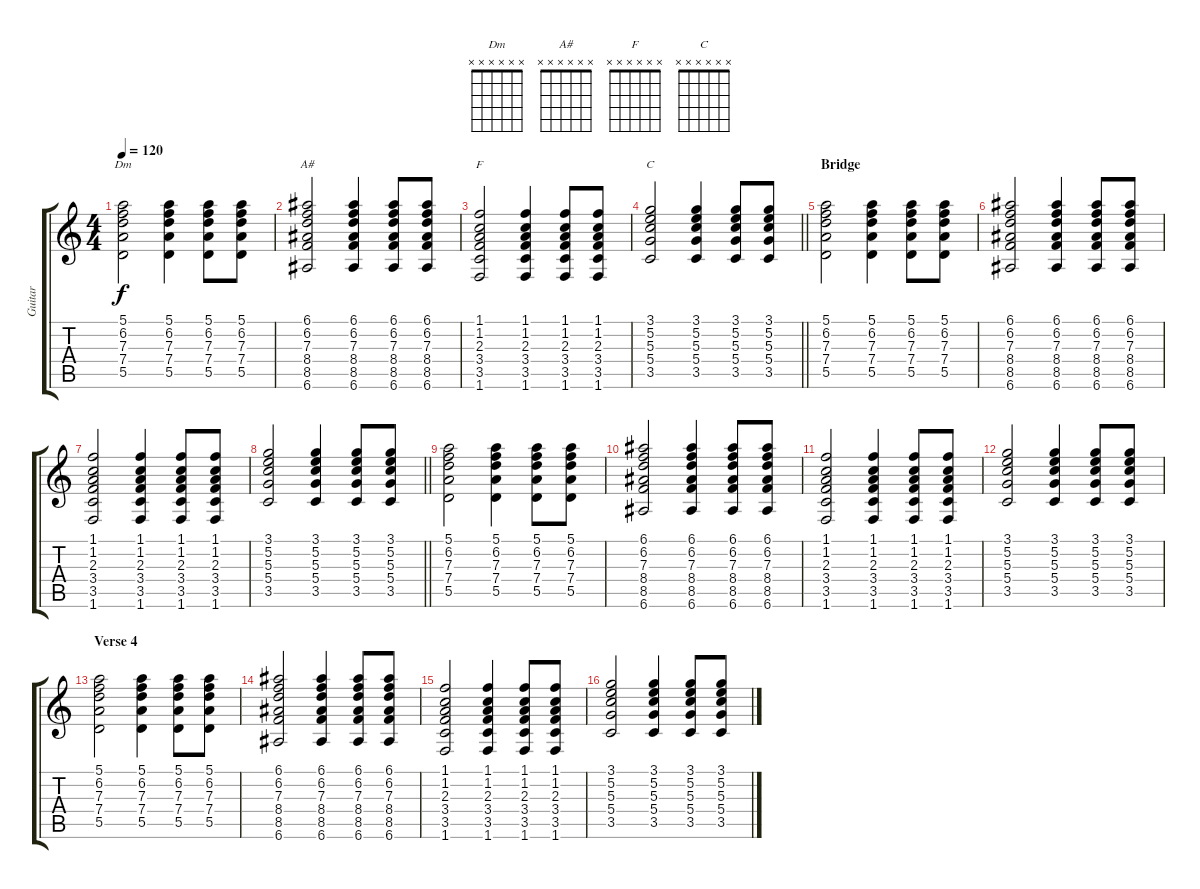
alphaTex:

\track ("Guitar" "Guitar") {instrument acousticguitarsteel}
\staff {score tabs}
\tuning (E4 B3 G3 D3 A2 E2) {hide}
\chord ("Dm" x x x x x x)
\chord ("A#" x x x x x x)
\chord ("F" x x x x x x)
\chord ("C" x x x x x x)
\ts (4 4)
\tempo 120
\clef g2
\ks c
(5.1 6.2 7.3 7.4 5.5).2{ch "Dm" dy f} (5.1 6.2 7.3 7.4 5.5).4 (5.1 6.2 7.3 7.4 5.5).8 (5.1 6.2 7.3 7.4 5.5).8 |
(6.1 6.2 7.3 8.4 8.5 6.6).2{ch "A#"} (6.1 6.2 7.3 8.4 8.5 6.6).4 (6.1 6.2 7.3 8.4 8.5 6.6).8 (6.1 6.2 7.3 8.4 8.5 6.6).8 |
(1.1 1.2 2.3 3.4 3.5 1.6).2{ch "F"} (1.1 1.2 2.3 3.4 3.5 1.6).4 (1.1 1.2 2.3 3.4 3.5 1.6).8 (1.1 1.2 2.3 3.4 3.5 1.6).8 |
\barLineRight lightlight
(3.1 5.2 5.3 5.4 3.5).2{ch "C"} (3.1 5.2 5.3 5.4 3.5).4 (3.1 5.2 5.3 5.4 3.5).8 (3.1 5.2 5.3 5.4 3.5).8 |
\section ("" "Bridge")
(5.1 6.2 7.3 7.4 5.5).2 (5.1 6.2 7.3 7.4 5.5).4 (5.1 6.2 7.3 7.4 5.5).8 (5.1 6.2 7.3 7.4 5.5).8 |
(6.1 6.2 7.3 8.4 8.5 6.6).2 (6.1 6.2 7.3 8.4 8.5 6.6).4 (6.1 6.2 7.3 8.4 8.5 6.6).8 (6.1 6.2 7.3 8.4 8.5 6.6).8 |
(1.1 1.2 2.3 3.4 3.5 1.6).2 (1.1 1.2 2.3 3.4 3.5 1.6).4 (1.1 1.2 2.3 3.4 3.5 1.6).8 (1.1 1.2 2.3 3.4 3.5 1.6).8 |
\barLineRight lightlight
(3.1 5.2 5.3 5.4 3.5).2 (3.1 5.2 5.3 5.4 3.5).4 (3.1 5.2 5.3 5.4 3.5).8 (3.1 5.2 5.3 5.4 3.5).8 |
(5.1 6.2 7.3 7.4 5.5).2 (5.1 6.2 7.3 7.4 5.5).4 (5.1 6.2 7.3 7.4 5.5).8 (5.1 6.2 7.3 7.4 5.5).8 |
(6.1 6.2 7.3 8.4 8.5 6.6).2 (6.1 6.2 7.3 8.4 8.5 6.6).4 (6.1 6.2 7.3 8.4 8.5 6.6).8 (6.1 6.2 7.3 8.4 8.5 6.6).8 |
(1.1 1.2 2.3 3.4 3.5 1.6).2 (1.1 1.2 2.3 3.4 3.5 1.6).4 (1.1 1.2 2.3 3.4 3.5 1.6).8 (1.1 1.2 2.3 3.4 3.5 1.6).8 |
(3.1 5.2 5.3 5.4 3.5).2 (3.1 5.2 5.3 5.4 3.5).4 (3.1 5.2 5.3 5.4 3.5).8 (3.1 5.2 5.3 5.4 3.5).8 |
\section ("" "Verse 4")
(5.1 6.2 7.3 7.4 5.5).2 (5.1 6.2 7.3 7.4 5.5).4 (5.1 6.2 7.3 7.4 5.5).8 (5.1 6.2 7.3 7.4 5.5).8 |
(6.1 6.2 7.3 8.4 8.5 6.6).2 (6.1 6.2 7.3 8.4 8.5 6.6).4 (6.1 6.2 7.3 8.4 8.5 6.6).8 (6.1 6.2 7.3 8.4 8.5 6.6).8 |
(1.1 1.2 2.3 3.4 3.5 1.6).2 (1.1 1.2 2.3 3.4 3.5 1.6).4 (1.1 1.2 2.3 3.4 3.5 1.6).8 (1.1 1.2 2.3 3.4 3.5 1.6).8 |
(3.1 5.2 5.3 5.4 3.5).2 (3.1 5.2 5.3 5.4 3.5).4 (3.1 5.2 5.3 5.4 3.5).8 (3.1 5.2 5.3 5.4 3.5).8
